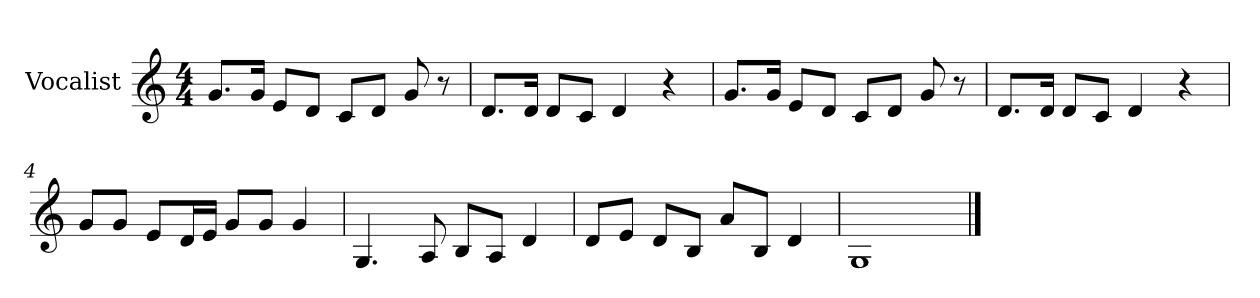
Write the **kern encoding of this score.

**kern
*part1
*staff1
*I"Vocalist
*k[]
*C:
*M4/4
=
8.gL
16gJk
8eL
8dJ
8cL
8dJ
8g
8r
=1
8.dL
16dJk
8dL
8cJ
4d
4r
=2
8.gL
16gJk
8eL
8dJ
8cL
8dJ
8g
8r
=3
8.dL
16dJk
8dL
8cJ
4d
4r
=4
8gL
8gJ
8eL
16dL
16eJJ
8gL
8gJ
4g
=5
4.G
8A
8BL
8AJ
4d
=6
8dL
8eJ
8dL
8BJ
8aL
8BJ
4d
=7
1G
==
*-
